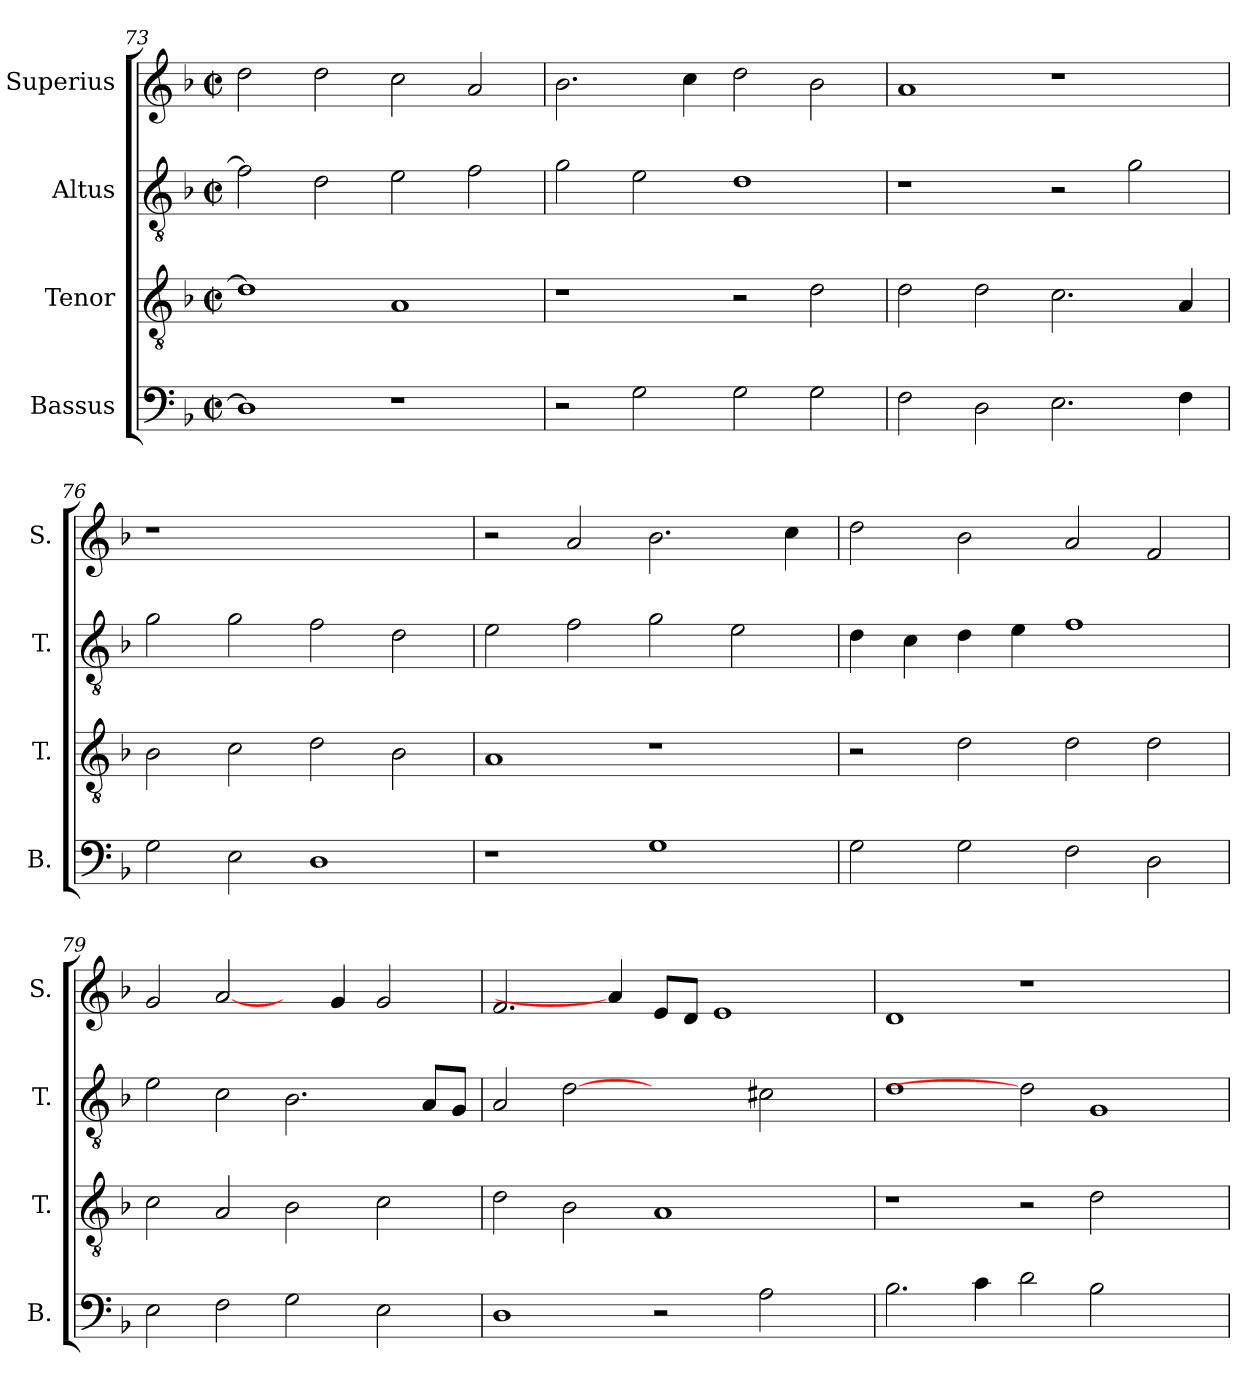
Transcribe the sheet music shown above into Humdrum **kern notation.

**kern	**kern	**kern	**kern
*part4	*part3	*part2	*part1
*staff4	*staff3	*staff2	*staff1
*I"Bassus	*I"Tenor	*I"Altus	*I"Superius
*I'B.	*I'T.	*I'T.	*I'S.
*clefF4	*clefGv2	*clefGv2	*clefG2
*	*ITrd7c12	*ITrd7c12	*
*k[b-]	*k[b-]	*k[b-]	*k[b-]
*F:	*F:	*F:	*F:
*M2/2	*M2/2	*M2/2	*M2/2
*met(c|)	*met(c|)	*met(c|)	*met(c|)
=73	=73	=73	=73
1Di]	1Di]	2Fi\]	2ddi\
.	.	2Di\	2ddi\
1r	1AAi	2Ei\	2cci\
.	.	2Fi\	2ai/
=74	=74	=74	=74
2r	1r	2Gi\	2.b-i\
2Gi\	.	2Ei\	.
.	.	.	4cci\
2Gi\	2r	1Di	2ddi\
2Gi\	2Di\	.	2b-i\
!!LO:PB:g=z
=75	=75	=75	=75
2Fi\	2Di\	1r	1ai
2Di\	2Di\	.	.
2.Ei\	2.Ci\	2r	1r
.	.	2Gi\	.
4Fi\	4AAi/	.	.
=76	=76	=76	=76
!	!	!	!LO:N:vis=1
2Gi\	2BB-i\	2Gi\	1r
2Ei\	2Ci\	2Gi\	.
1Di	2Di\	2Fi\	1ryy
.	2BB-i\	2Di\	.
=77	=77	=77	=77
1r	1AAi	2Ei\	2r
.	.	2Fi\	2ai/
1Gi	1r	2Gi\	2.b-i\
.	.	2Ei\	.
.	.	.	4cci\
=78	=78	=78	=78
2Gi\	2r	4Di\	2ddi\
.	.	4Ci\	.
2Gi\	2Di\	4Di\	2b-i\
.	.	4Ei\	.
2Fi\	2Di\	1Fi	2ai/
2Di\	2Di\	.	2fi/
=79	=79	=79	=79
2Ei\	2Ci\	2Ei\	2gi/
2Fi\	2AAi/	2Ci\	[2ai/
2Gi\	2BB-i\	2.BB-i\	4ryy
.	.	.	4gi/
2Ei\	2Ci\	.	2gi/
.	.	8AAi/L	.
.	.	8GGi/J	.
!!LO:LB:g=z
=80	=80	=80	=80
1Di	2Di\	2AAi/	2.fi/
.	2BB-i\	[2Di	.
.	.	.	4ai/]
2r	1AAi	2ryy	8ei/L
.	.	.	8di/J
.	.	.	1ei
2Ai\	.	2C#Xi\	.
4ryy	4ryy	4ryy	.
=81	=81	=81	=81
2.B-i\	1r	1Di	1di
4ci\	.	.	.
2di\	2r	2Di]	1r
2B-i\	2Di\	1GGi	.
2ryy	2ryy	.	2ryy
=	=	=	=
*-	*-	*-	*-
